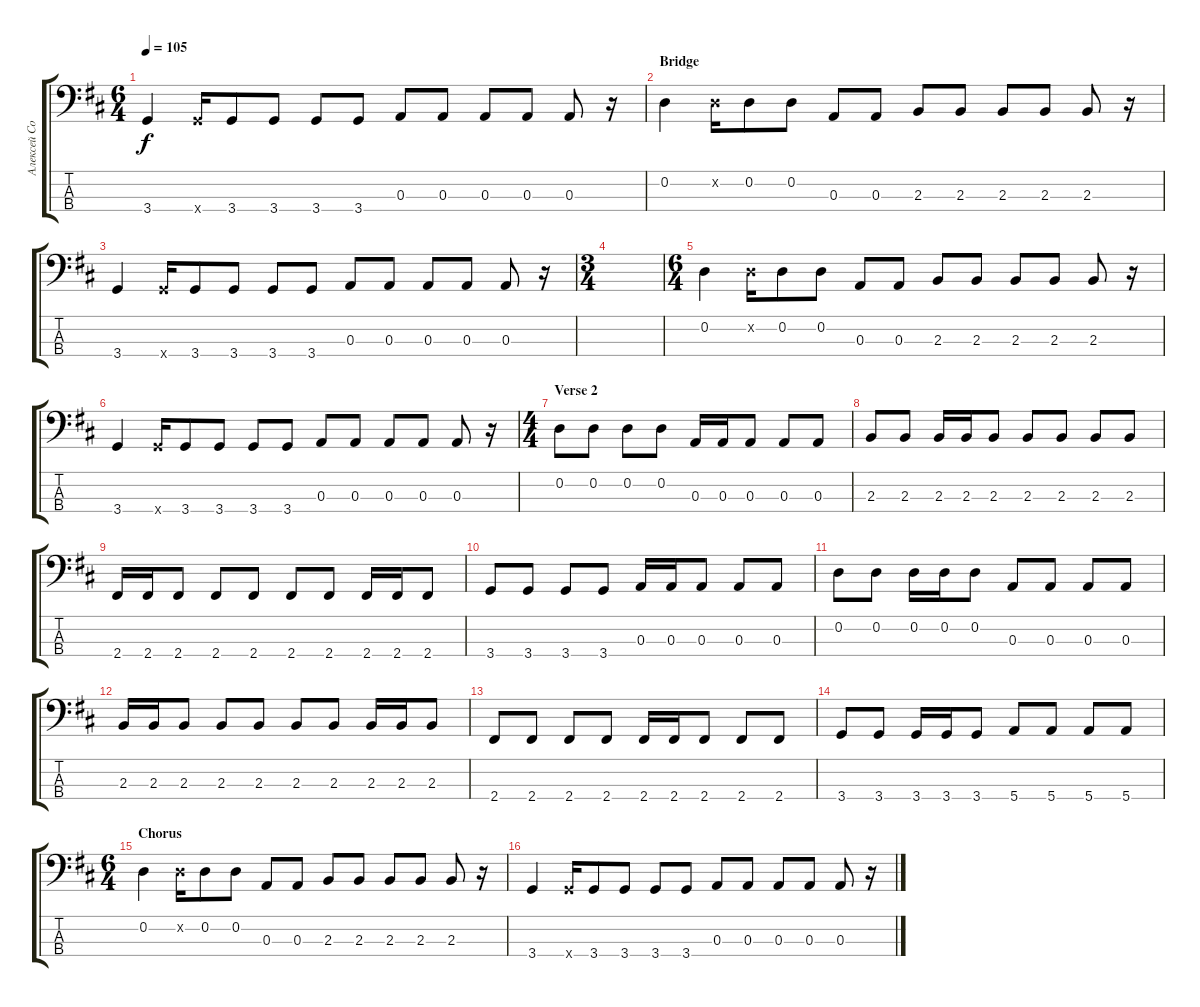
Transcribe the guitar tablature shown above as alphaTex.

\track ("Алексей Соловьёв" "Алексей Со") {instrument slapbass1}
\staff {score tabs}
\tuning (G2 D2 A1 E1) {hide}
\ts (6 4)
\tempo 105
\clef f4
\ks d
3.4.4{dy f} 3.4{x}.16 3.4.8 3.4.8 3.4.8 3.4.8 0.3.8 0.3.8 0.3.8 0.3.8 0.3.8 r.16 |
\section ("" "Bridge")
0.2.4 0.2{x}.16 0.2.8 0.2.8 0.3.8 0.3.8 2.3.8 2.3.8 2.3.8 2.3.8 2.3.8 r.16 |
3.4.4 3.4{x}.16 3.4.8 3.4.8 3.4.8 3.4.8 0.3.8 0.3.8 0.3.8 0.3.8 0.3.8 r.16 |
\ts (3 4)
|
\ts (6 4)
0.2.4 0.2{x}.16 0.2.8 0.2.8 0.3.8 0.3.8 2.3.8 2.3.8 2.3.8 2.3.8 2.3.8 r.16 |
3.4.4 3.4{x}.16 3.4.8 3.4.8 3.4.8 3.4.8 0.3.8 0.3.8 0.3.8 0.3.8 0.3.8 r.16 |
\ts (4 4)
\section ("" "Verse 2")
0.2.8 0.2.8 0.2.8 0.2.8 0.3.16 0.3.16 0.3.8 0.3.8 0.3.8 |
2.3.8 2.3.8 2.3.16 2.3.16 2.3.8 2.3.8 2.3.8 2.3.8 2.3.8 |
2.4.16 2.4.16 2.4.8 2.4.8 2.4.8 2.4.8 2.4.8 2.4.16 2.4.16 2.4.8 |
3.4.8 3.4.8 3.4.8 3.4.8 0.3.16 0.3.16 0.3.8 0.3.8 0.3.8 |
0.2.8 0.2.8 0.2.16 0.2.16 0.2.8 0.3.8 0.3.8 0.3.8 0.3.8 |
2.3.16 2.3.16 2.3.8 2.3.8 2.3.8 2.3.8 2.3.8 2.3.16 2.3.16 2.3.8 |
2.4.8 2.4.8 2.4.8 2.4.8 2.4.16 2.4.16 2.4.8 2.4.8 2.4.8 |
3.4.8 3.4.8 3.4.16 3.4.16 3.4.8 5.4.8 5.4.8 5.4.8 5.4.8 |
\ts (6 4)
\section ("" "Chorus")
0.2.4 0.2{x}.16 0.2.8 0.2.8 0.3.8 0.3.8 2.3.8 2.3.8 2.3.8 2.3.8 2.3.8 r.16 |
3.4.4 3.4{x}.16 3.4.8 3.4.8 3.4.8 3.4.8 0.3.8 0.3.8 0.3.8 0.3.8 0.3.8 r.16
